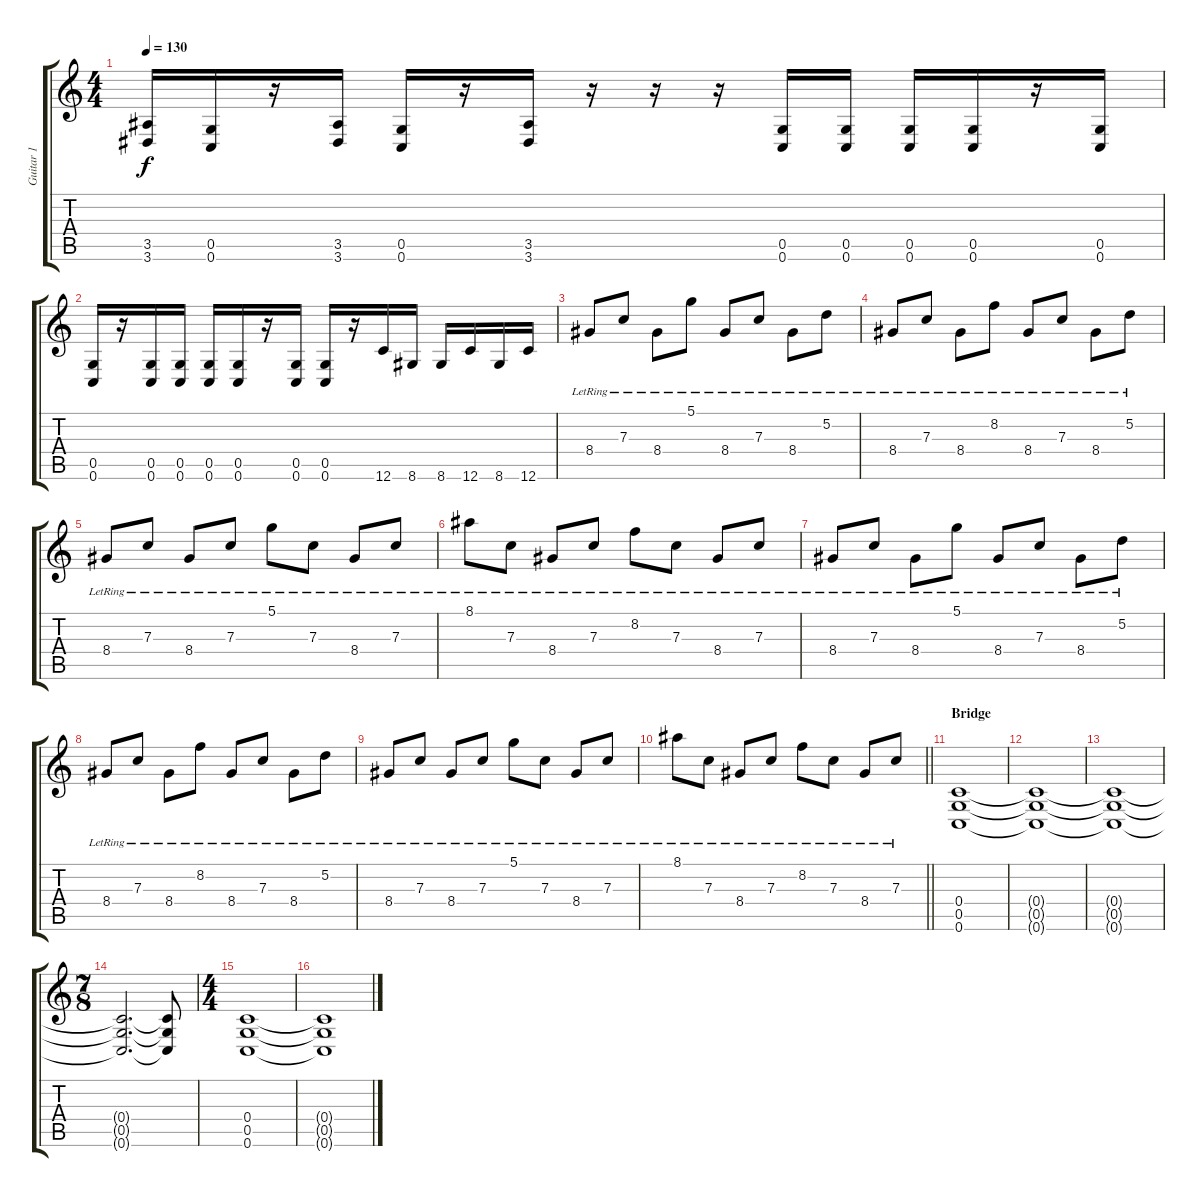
\track ("Guitar 1" "Guitar 1") {instrument distortionguitar}
\staff {score tabs}
\tuning (D4 A3 F3 C3 G2 C2) {hide}
\ts (4 4)
\tempo 130
\clef g2
\ks c
(3.5 3.6).16{dy f} (0.5 0.6).16 r.16 (3.5 3.6).16 (0.5 0.6).16 r.16 (3.5 3.6).16 r.16 r.16 r.16 (0.5 0.6).16 (0.5 0.6).16 (0.5 0.6).16 (0.5 0.6).16 r.16 (0.5 0.6).16 |
(0.5 0.6).16 r.16 (0.5 0.6).16 (0.5 0.6).16 (0.5 0.6).16 (0.5 0.6).16 r.16 (0.5 0.6).16 (0.5 0.6).16 r.16 12.6.16 8.6.16 8.6.16 12.6.16 8.6.16 12.6.16 |
8.4{lr}.8 7.3{lr}.8 8.4{lr}.8 5.1{lr}.8 8.4{lr}.8 7.3{lr}.8 8.4{lr}.8 5.2{lr}.8 |
8.4{lr}.8 7.3{lr}.8 8.4{lr}.8 8.2{lr}.8 8.4{lr}.8 7.3{lr}.8 8.4{lr}.8 5.2{lr}.8 |
8.4{lr}.8 7.3{lr}.8 8.4{lr}.8 7.3{lr}.8 5.1{lr}.8 7.3{lr}.8 8.4{lr}.8 7.3{lr}.8 |
8.1{lr}.8 7.3{lr}.8 8.4{lr}.8 7.3{lr}.8 8.2{lr}.8 7.3{lr}.8 8.4{lr}.8 7.3{lr}.8 |
8.4{lr}.8 7.3{lr}.8 8.4{lr}.8 5.1{lr}.8 8.4{lr}.8 7.3{lr}.8 8.4{lr}.8 5.2{lr}.8 |
8.4{lr}.8 7.3{lr}.8 8.4{lr}.8 8.2{lr}.8 8.4{lr}.8 7.3{lr}.8 8.4{lr}.8 5.2{lr}.8 |
8.4{lr}.8 7.3{lr}.8 8.4{lr}.8 7.3{lr}.8 5.1{lr}.8 7.3{lr}.8 8.4{lr}.8 7.3{lr}.8 |
\barLineRight lightlight
8.1{lr}.8 7.3{lr}.8 8.4{lr}.8 7.3{lr}.8 8.2{lr}.8 7.3{lr}.8 8.4{lr}.8 7.3{lr}.8 |
\section ("" "Bridge")
(0.4 0.5 0.6).1 |
(0.4{t} 0.5{t} 0.6{t}).1 |
(0.4{t} 0.5{t} 0.6{t}).1 |
\ts (7 8)
(0.4{t} 0.5{t} 0.6{t}).2{d} (0.4{t} 0.5{t} 0.6{t}).8 |
\ts (4 4)
(0.4 0.5 0.6).1 |
(0.4{t} 0.5{t} 0.6{t}).1
